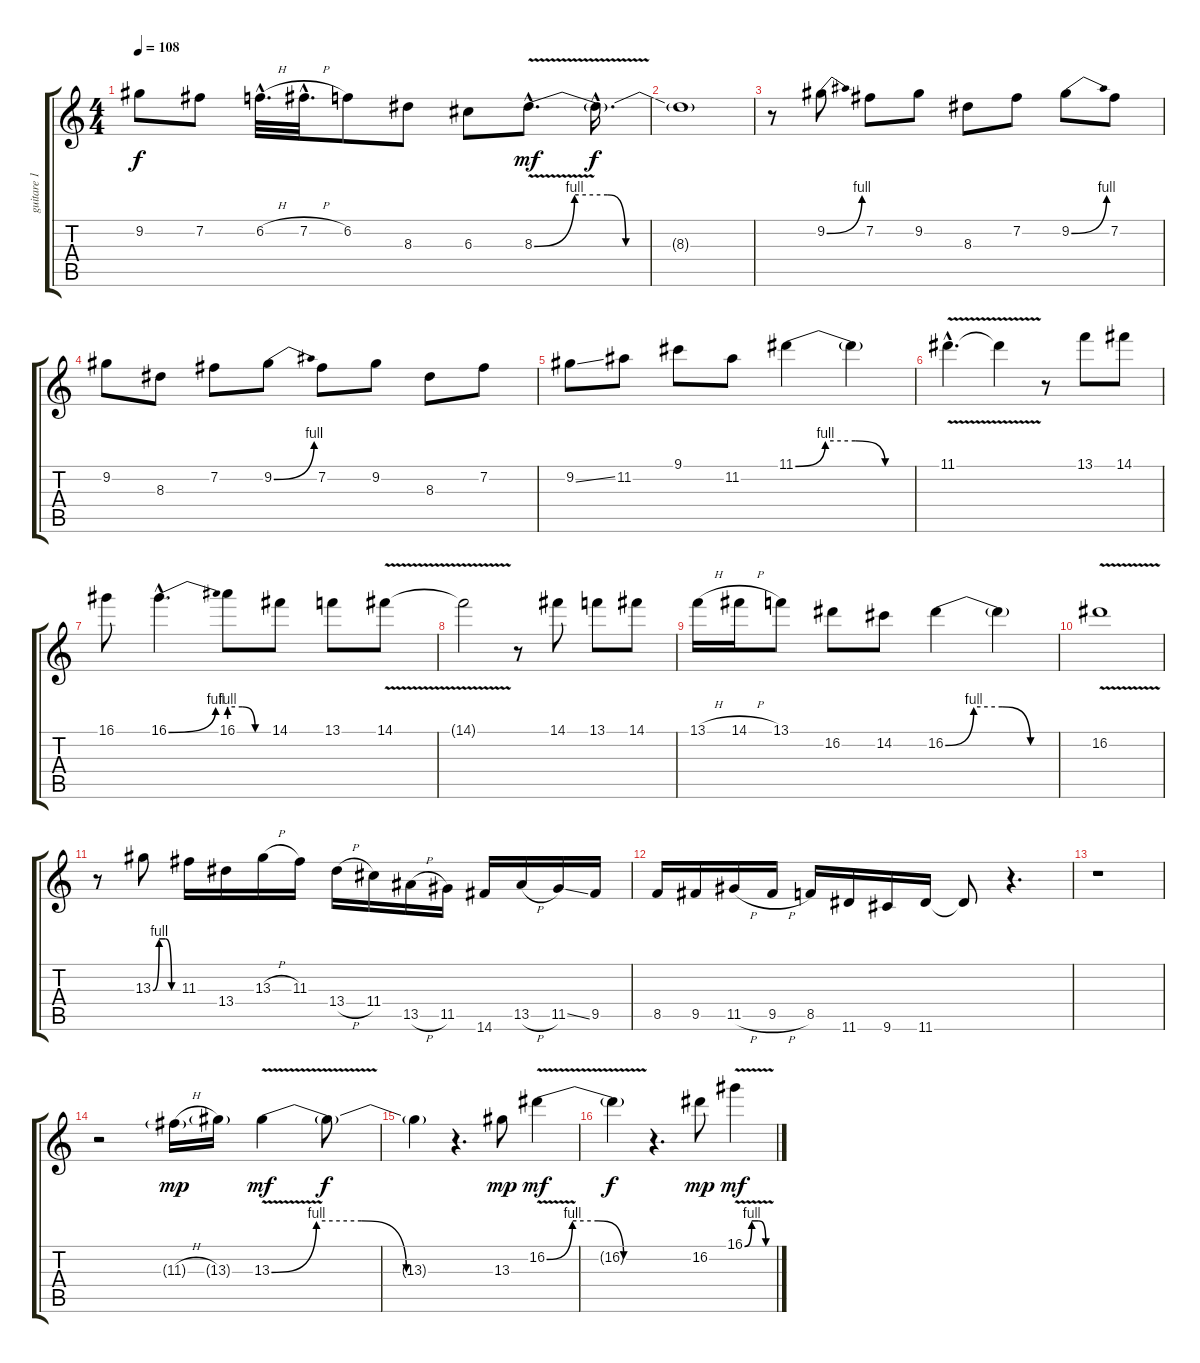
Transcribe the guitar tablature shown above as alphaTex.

\track ("guitare 1" "guitare 1") {instrument electricguitarjazz}
\staff {score tabs}
\tuning (E4 B3 G3 D3 A2 E2) {hide}
\ts (4 4)
\tempo 108
\clef g2
\ks c
9.2.8{dy f} 7.2.8 6.2{h hac}.32{d} 7.2{h hac}.32{d} 6.2.8 8.3.8 6.3.8 8.3{be (custom 0 0 11 4 20 4 25 0 60 0) v hac}.8{d dy mf} 8.3{hac t}.16{d dy f} |
8.3{t}.1 |
r.8 9.2{be (bend 0 0 60 4)}.8 7.2.8 9.2.8 8.3.8 7.2.8 9.2{be (bend 0 0 60 4)}.8 7.2.8 |
9.2.8 8.3.8 7.2.8 9.2{be (bend 0 0 60 4)}.8 7.2.8 9.2.8 8.3.8 7.2.8 |
9.2{ss}.8 11.2.8 9.1.8 11.2.8 11.1{be (custom 0 0 15 4 30 4 45 0 60 0)}.4 11.1{t}.4 |
11.1{v hac}.4{d} 11.1{t}.4 r.8 13.1.8 14.1.8 |
16.1.8 16.1{be (bend 0 0 60 4) hac}.4{d} 16.1{be (custom 0 4 20 4 40 0 60 0)}.8 14.1.8 13.1.8 14.1{v}.8 |
14.1{t}.2 r.8 14.1.8 13.1.8 14.1.8 |
13.1{h}.16 14.1{h}.16 13.1.8 16.2.8 14.2.8 16.2{be (custom 0 0 15 4 30 4 45 0 60 0)}.4 16.2{t}.4 |
16.2{v}.1 |
r.8 13.3{be (custom 0 0 15 4 30 4 45 0 60 0)}.8 11.3.16 13.4.16 13.3{h}.16 11.3.16 13.4{h}.16 11.4.16 13.5{h}.16 11.5.16 14.6.16 13.5{h}.16 11.5{ss}.16 9.5.16 |
8.5.16 9.5.16 11.5{h}.16 9.5{h}.16 8.5.16 11.6.16 9.6.16 11.6.16 11.6{t}.8 r.4{d} |
r.1 |
r.2 11.3{h g}.16{dy mp} 13.3{g}.16 13.3{be (custom 0 0 15 4 30 4 45 0 60 0) v}.4{dy mf} 13.3{t}.8{dy f} |
13.3{t}.4{volume 3} r.4{d} 13.3.8{dy mp} 16.2{be (custom 0 0 15 4 30 4 45 0 60 0) v}.4{dy mf} |
16.2{t}.4{dy f} r.4{d} 16.2.8{dy mp} 16.1{be (custom 0 0 15 4 30 4 45 0 60 0) v}.4{dy mf}
